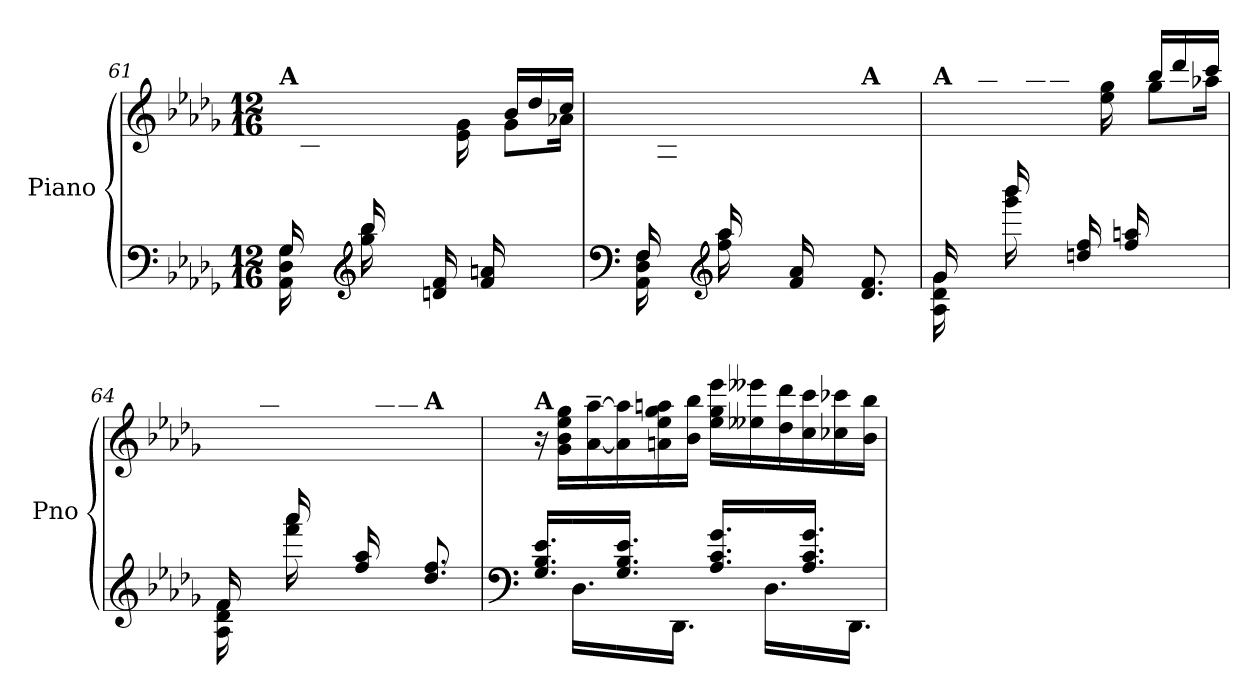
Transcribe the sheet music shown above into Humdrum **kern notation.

**kern	**kern
*part1	*part1
*staff2	*staff1
*I"Piano	*
*I'Pno	*
!!LO:LB:g=z
*clefF4	*clefG2
*k[b-e-a-d-g-]	*k[b-e-a-d-g-]
*M12/16	*M12/16
=61	=61
*^	*^
!	!	!LO:TX:a:B:t=A	!
16G-/LL	16AA-\ 16D-\ 16G-\	16ryy	16ryy
*	*	*v	*v
8ryy	16ryy	16B-\ 16d-\
.	16ryy	16g-\ 16b-\JJ
*clefG2	*	*
16bb-/LL	16gg-\ 16bb-\	16ryy
8ryy	16ryy	16f\ 16an\
.	16ryy	16g-\ 16b-\JJ
16dn/ 16f/LL	4.ryy	16ryy
16ryy	.	16e-\ 16g-\
16f/ 16an/JJ	.	16ryy
*	*	*^
8.ryy	.	16b-/LL	8g-\L
.	.	16dd-/	.
.	.	16cc/JJ	16a-X\Jk
*	*	*v	*v
=62	=62	=62
*clefF4	*	*
16F/LL	16AA-\ 16D-\ 16F\	16ryy
8ryy	16ryy	16A-\ 16d-\
.	16ryy	16f\ 16a-\JJ
*clefG2	*	*
16aa-/LL	16ff\ 16aa-\	16ryy
8ryy	16ryy	16d-\ 16f\
.	16ryy	16e-\ 16g-\JJ
16f/ 16a-/LL	8.ryy	16ryy
4ryy	.	16g-\ 16b-\
.	.	16f\ 16a-\JJ
!	!	!LO:TX:a:B:t=A
.	8.d-/ 8.f/	8.ryy
16ryy	.	.
=63	=63	=63
*	*	*^
!	!	!LO:TX:a:B:t=A	!
16g-/LL	16A-\ 16d-\ 16g-\	16ryy	16ryy
*	*	*v	*v
8ryy	16ryy	16b-\ 16dd-\
.	16ryy	16gg-\ 16bb-\JJ
16bbb-/LL	16ggg-\ 16bbb-\	16ryy
8ryy	16ryy	16ff\ 16aan\
.	16ryy	16gg-\ 16bb-\JJ
16ddn/ 16ff/LL	4.ryy	16ryy
16ryy	.	16ee-\ 16gg-\
16ff/ 16aa/JJ	.	16ryy
*	*	*^
8.ryy	.	16bb-/LL	8gg-\L
.	.	16ddd-/	.
.	.	16ccc/JJ	16aa-X\Jk
*	*	*v	*v
!!LO:PB:g=z
=64	=64	=64
16f/LL	16A-\ 16d-\ 16f\	16ryy
8ryy	16ryy	16a-\ 16dd-\
.	16ryy	16ff\ 16aa-\JJ
16aaa-/LL	16fff\ 16aaa-\	16ryy
8ryy	16ryy	16dd-\ 16ff\
.	16ryy	16ee-\ 16gg-\JJ
16ff/ 16aa-/LL	8.ryy	16ryy
4ryy	.	16gg-\ 16bb-\
.	.	16ff\ 16aa-\JJ
!	!	!LO:TX:a:B:t=A
.	8.dd-/ 8.ff/	8.ryy
16ryy	.	.
=65	=65	=65
*clefF4	*	*
!	!	!LO:TX:a:B:t=A
16.G-/ 16.B-/ 16.e-/LL	16.ryy	16r
.	.	16g-\ 16b-\ 16ee-\ 16gg-\LL
16.ryy	16.D-\LL	.
.	.	[16a-\~ [16aa-\~
16.G-/ 16.B-/ 16.e-/JJ	16.ryy	16a-\] 16aa-\]
.	.	16an\ 16ee-\ 16gg-\ 16aan\
16.ryy	16.DD-\JJ	.
.	.	16b-\ 16bb-\JJ
16.A-/ 16.c/ 16.g-/LL	16.ryy	16ee-\ 16gg-\ 16eee-\LL
.	.	16ee--X\ 16eee--X\
16.ryy	16.D-\LL	.
.	.	16dd-\ 16ddd-\
16.A-/ 16.c/ 16.g-/JJ	16.ryy	16cc\ 16ccc\
.	.	16cc-X\ 16ccc-X\
16.ryy	16.DD-\JJ	.
.	.	16b-\ 16bb-\JJ
*v	*v	*
=	=
*-	*-
